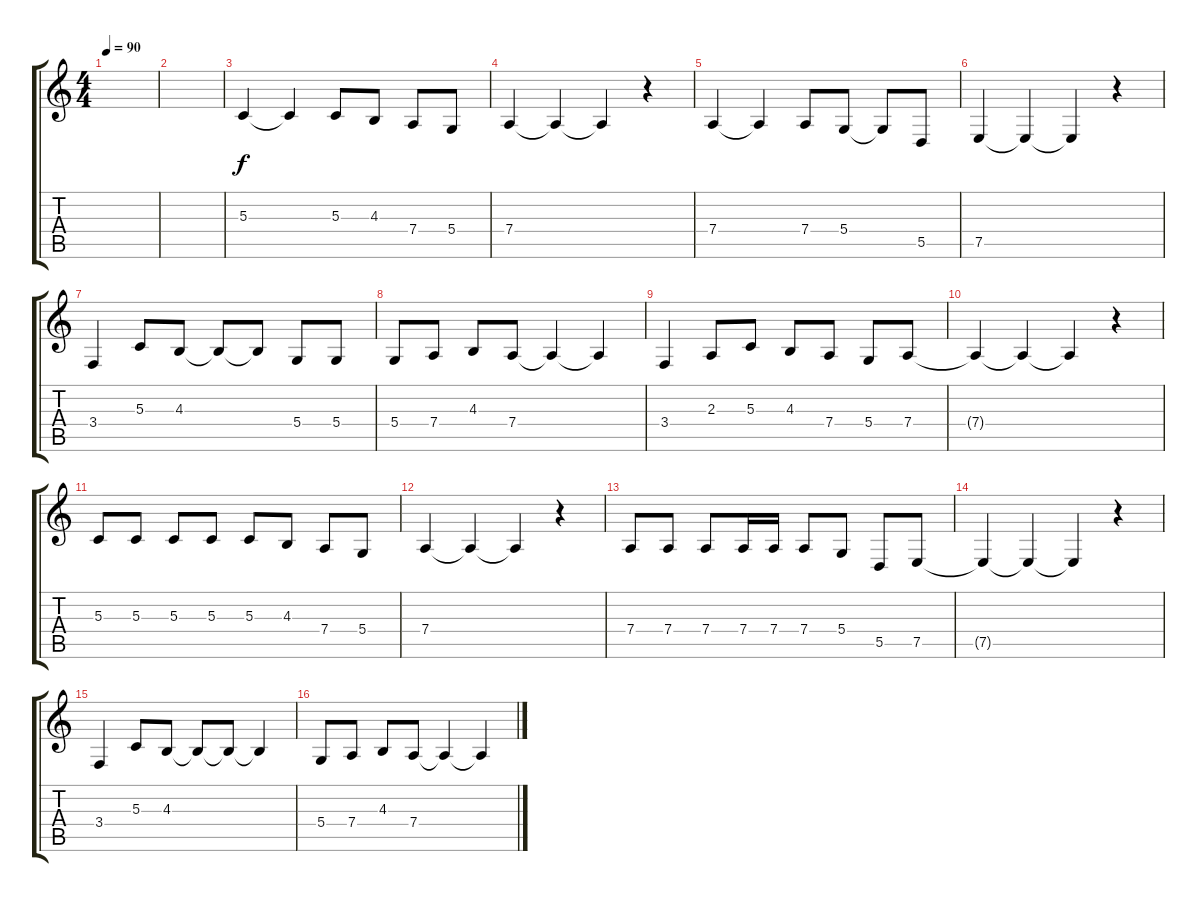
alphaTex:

\track "" {instrument pad1newage}
\staff {score tabs}
\tuning (E4 B3 G3 D3 A2 E2) {hide}
\ts (4 4)
\tempo 90
\clef g2
\ks c
|
|
5.3.4 5.3{t}.4 5.3.8 4.3.8 7.4.8 5.4.8 |
7.4.4 7.4{t}.4 7.4{t}.4 r.4 |
7.4.4 7.4{t}.4 7.4.8 5.4.8 5.4{t}.8 5.5.8 |
7.5.4 7.5{t}.4 7.5{t}.4 r.4 |
3.4.4 5.3.8 4.3.8 4.3{t}.8 4.3{t}.8 5.4.8 5.4.8 |
5.4.8 7.4.8 4.3.8 7.4.8 7.4{t}.4 7.4{t}.4 |
3.4.4 2.3.8 5.3.8 4.3.8 7.4.8 5.4.8 7.4.8 |
7.4{t}.4 7.4{t}.4 7.4{t}.4 r.4 |
5.3.8 5.3.8 5.3.8 5.3.8 5.3.8 4.3.8 7.4.8 5.4.8 |
7.4.4 7.4{t}.4 7.4{t}.4 r.4 |
7.4.8 7.4.8 7.4.8 7.4.16 7.4.16 7.4.8 5.4.8 5.5.8 7.5.8 |
7.5{t}.4 7.5{t}.4 7.5{t}.4 r.4 |
3.4.4 5.3.8 4.3.8 4.3{t}.8 4.3{t}.8 4.3{t}.4 |
5.4.8 7.4.8 4.3.8 7.4.8 7.4{t}.4 7.4{t}.4
